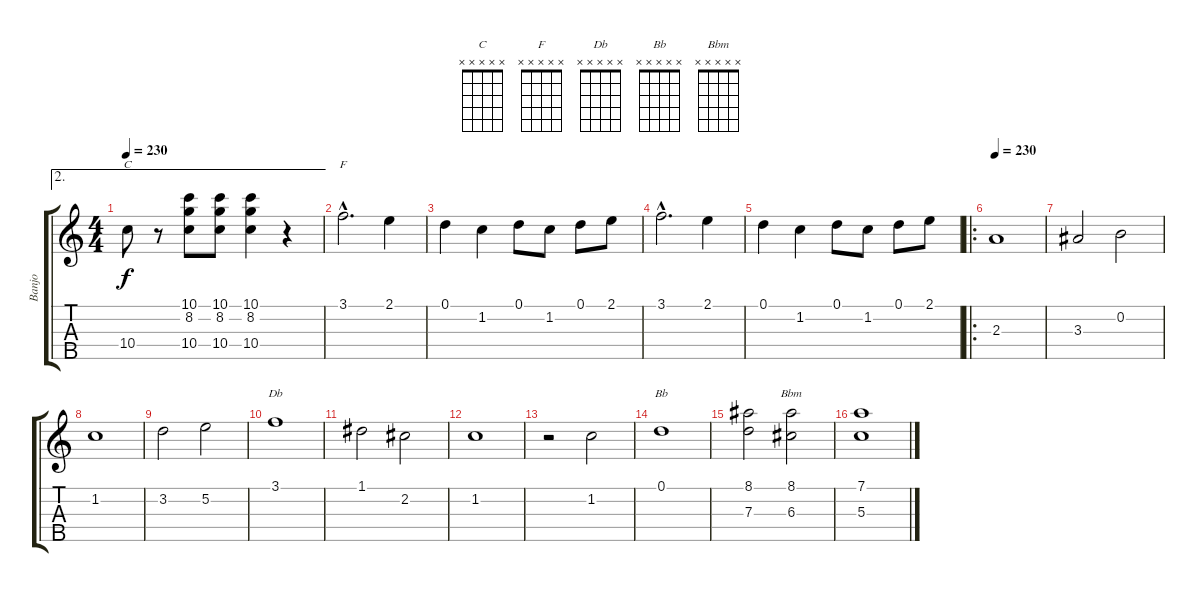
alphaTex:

\track ("Banjo" "Banjo") {instrument banjo}
\staff {score tabs}
\tuning (D4 B3 G3 D3 G4) {hide}
\displaytranspose 12
\chord ("C" x x x x x) {firstfret 0}
\chord ("F" x x x x x) {firstfret 0}
\chord ("Db" x x x x x) {firstfret 0}
\chord ("Bb" x x x x x) {firstfret 0}
\chord ("Bbm" x x x x x) {firstfret 0}
\ae 2
\ts (4 4)
\tempo 230
\clef g2
\ks c
10.4.8{ch "C" dy f} r.8 (10.1 8.2 10.4).8 (10.1 8.2 10.4).8 (10.1 8.2 10.4).4 r.4 |
3.1{hac}.2{d ch "F"} 2.1.4 |
0.1.4 1.2.4 0.1.8 1.2.8 0.1.8 2.1.8 |
3.1{hac}.2{d} 2.1.4 |
0.1.4 1.2.4 0.1.8 1.2.8 0.1.8 2.1.8 |
\ro
\tempo 230
2.3.1 |
3.3.2 0.2.2 |
1.2.1 |
3.2.2 5.2.2 |
3.1.1{ch "Db"} |
1.1.2 2.2.2 |
1.2.1 |
r.2 1.2.2 |
0.1.1{ch "Bb"} |
(8.1 7.3).2 (8.1 6.3).2{ch "Bbm"} |
(7.1 5.3).1
